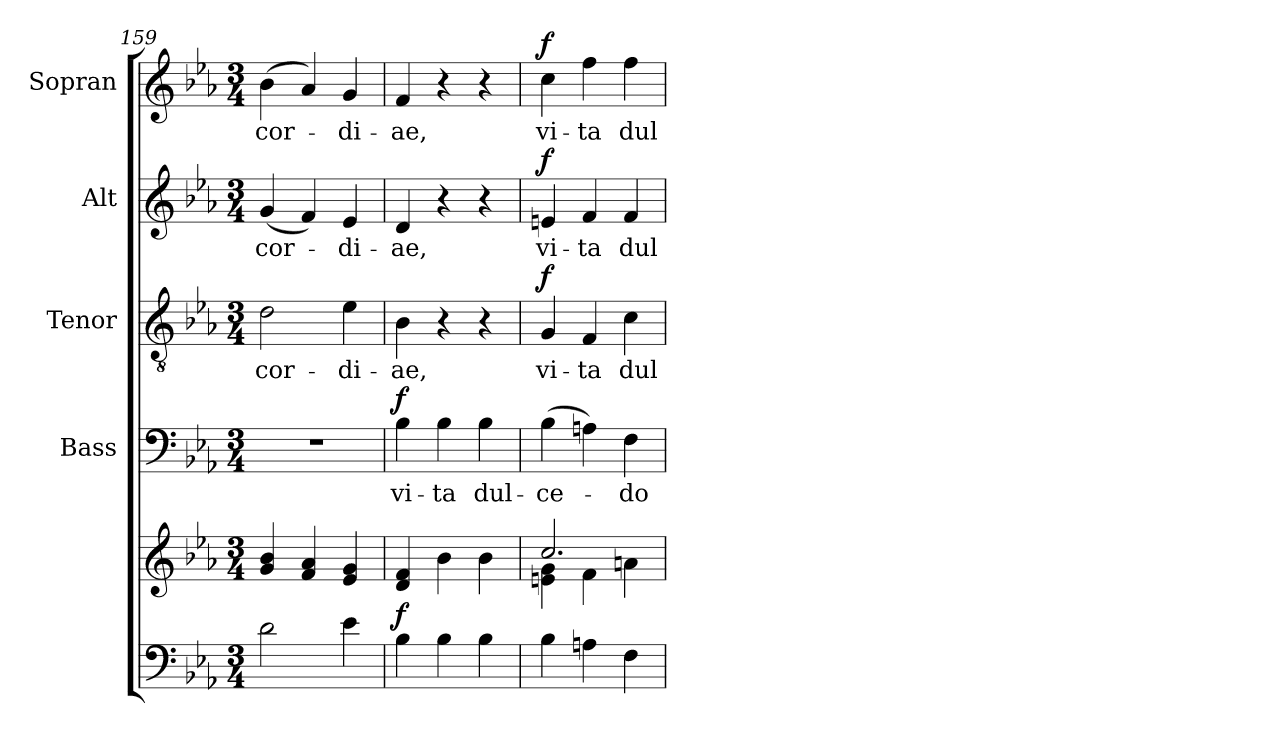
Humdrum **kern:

**kern	**kern	**dynam	**kern	**text	**dynam	**kern	**text	**dynam	**kern	**text	**dynam	**kern	**text	**dynam
*part5	*part5	*part5	*part4	*part4	*part4	*part3	*part3	*part3	*part2	*part2	*part2	*part1	*part1	*part1
*staff6	*staff5	*staff5/6	*staff4	*staff4	*staff4	*staff3	*staff3	*staff3	*staff2	*staff2	*staff2	*staff1	*staff1	*staff1
*	*	*	*I"Bass	*	*	*I"Tenor	*	*	*I"Alt	*	*	*I"Sopran	*	*
*	*	*	*I'B.	*	*	*I'T.	*	*	*I'A.	*	*	*I'S.	*	*
*clefF4	*clefG2	*	*clefF4	*	*	*clefGv2	*	*	*clefG2	*	*	*clefG2	*	*
*k[b-e-a-]	*k[b-e-a-]	*	*k[b-e-a-]	*	*	*k[b-e-a-]	*	*	*k[b-e-a-]	*	*	*k[b-e-a-]	*	*
*E-:	*E-:	*	*E-:	*	*	*E-:	*	*	*E-:	*	*	*E-:	*	*
*M3/4	*M3/4	*	*M3/4	*	*	*M3/4	*	*	*M3/4	*	*	*M3/4	*	*
=159	=159	=159	=159	=159	=159	=159	=159	=159	=159	=159	=159	=159	=159	=159
!	!	!	!	!	!	!	!LO:LY:b	!	!	!LO:LY:b	!	!	!LO:LY:b	!
2d\	4g/ 4b-/	.	2.r	.	.	2d\	-cor-	.	(<4g/	-cor-	.	(>4b-\	-cor-	.
.	4f/ 4a-/	.	.	.	.	.	.	.	4f/)	.	.	4a-/)	.	.
!	!	!	!	!	!	!	!LO:LY:b	!	!	!LO:LY:b	!	!	!LO:LY:b	!
4e-\	4e-/ 4g/	.	.	.	.	4e-\	-di-	.	4e-/	-di-	.	4g/	-di-	.
=160	=160	=160	=160	=160	=160	=160	=160	=160	=160	=160	=160	=160	=160	=160
!	!	!LO:DY:a=2	!	!LO:LY:b	!LO:DY:a	!	!LO:LY:b	!	!	!LO:LY:b	!	!	!LO:LY:b	!
4B-\	4d/ 4f/	f	4B-\	vi-	f	4B-\	-ae,	.	4d/	-ae,	.	4f/	-ae,	.
!	!	!	!	!LO:LY:b	!	!	!	!	!	!	!	!	!	!
4B-\	4b-\	.	4B-\	-ta	.	4r	.	.	4r	.	.	4r	.	.
!	!	!	!	!LO:LY:b	!	!	!	!	!	!	!	!	!	!
4B-\	4b-\	.	4B-\	dul-	.	4r	.	.	4r	.	.	4r	.	.
!!LO:LB:g=z
=161	=161	=161	=161	=161	=161	=161	=161	=161	=161	=161	=161	=161	=161	=161
*	*^	*	*	*	*	*	*	*	*	*	*	*	*	*
!	!	!	!	!	!LO:LY:b	!	!	!LO:LY:b	!LO:DY:a	!	!LO:LY:b	!LO:DY:a	!	!LO:LY:b	!LO:DY:a
4B-\	2.cc/	4en\ 4g\	.	(>4B-\	-ce-	.	4G/	vi-	f	4en/	vi-	f	4cc\	vi-	f
!	!	!	!	!	!	!	!	!LO:LY:b	!	!	!LO:LY:b	!	!	!LO:LY:b	!
4An\	.	4f\	.	4An\)	.	.	4F/	-ta	.	4f/	-ta	.	4ff\	-ta	.
!	!	!	!	!	!LO:LY:b	!	!	!LO:LY:b	!	!	!LO:LY:b	!	!	!LO:LY:b	!
4F\	.	4an\	.	4F\	-do	.	4c\	dul-	.	4f/	dul-	.	4ff\	dul-	.
*	*v	*v	*	*	*	*	*	*	*	*	*	*	*	*	*
=	=	=	=	=	=	=	=	=	=	=	=	=	=	=
*-	*-	*-	*-	*-	*-	*-	*-	*-	*-	*-	*-	*-	*-	*-
